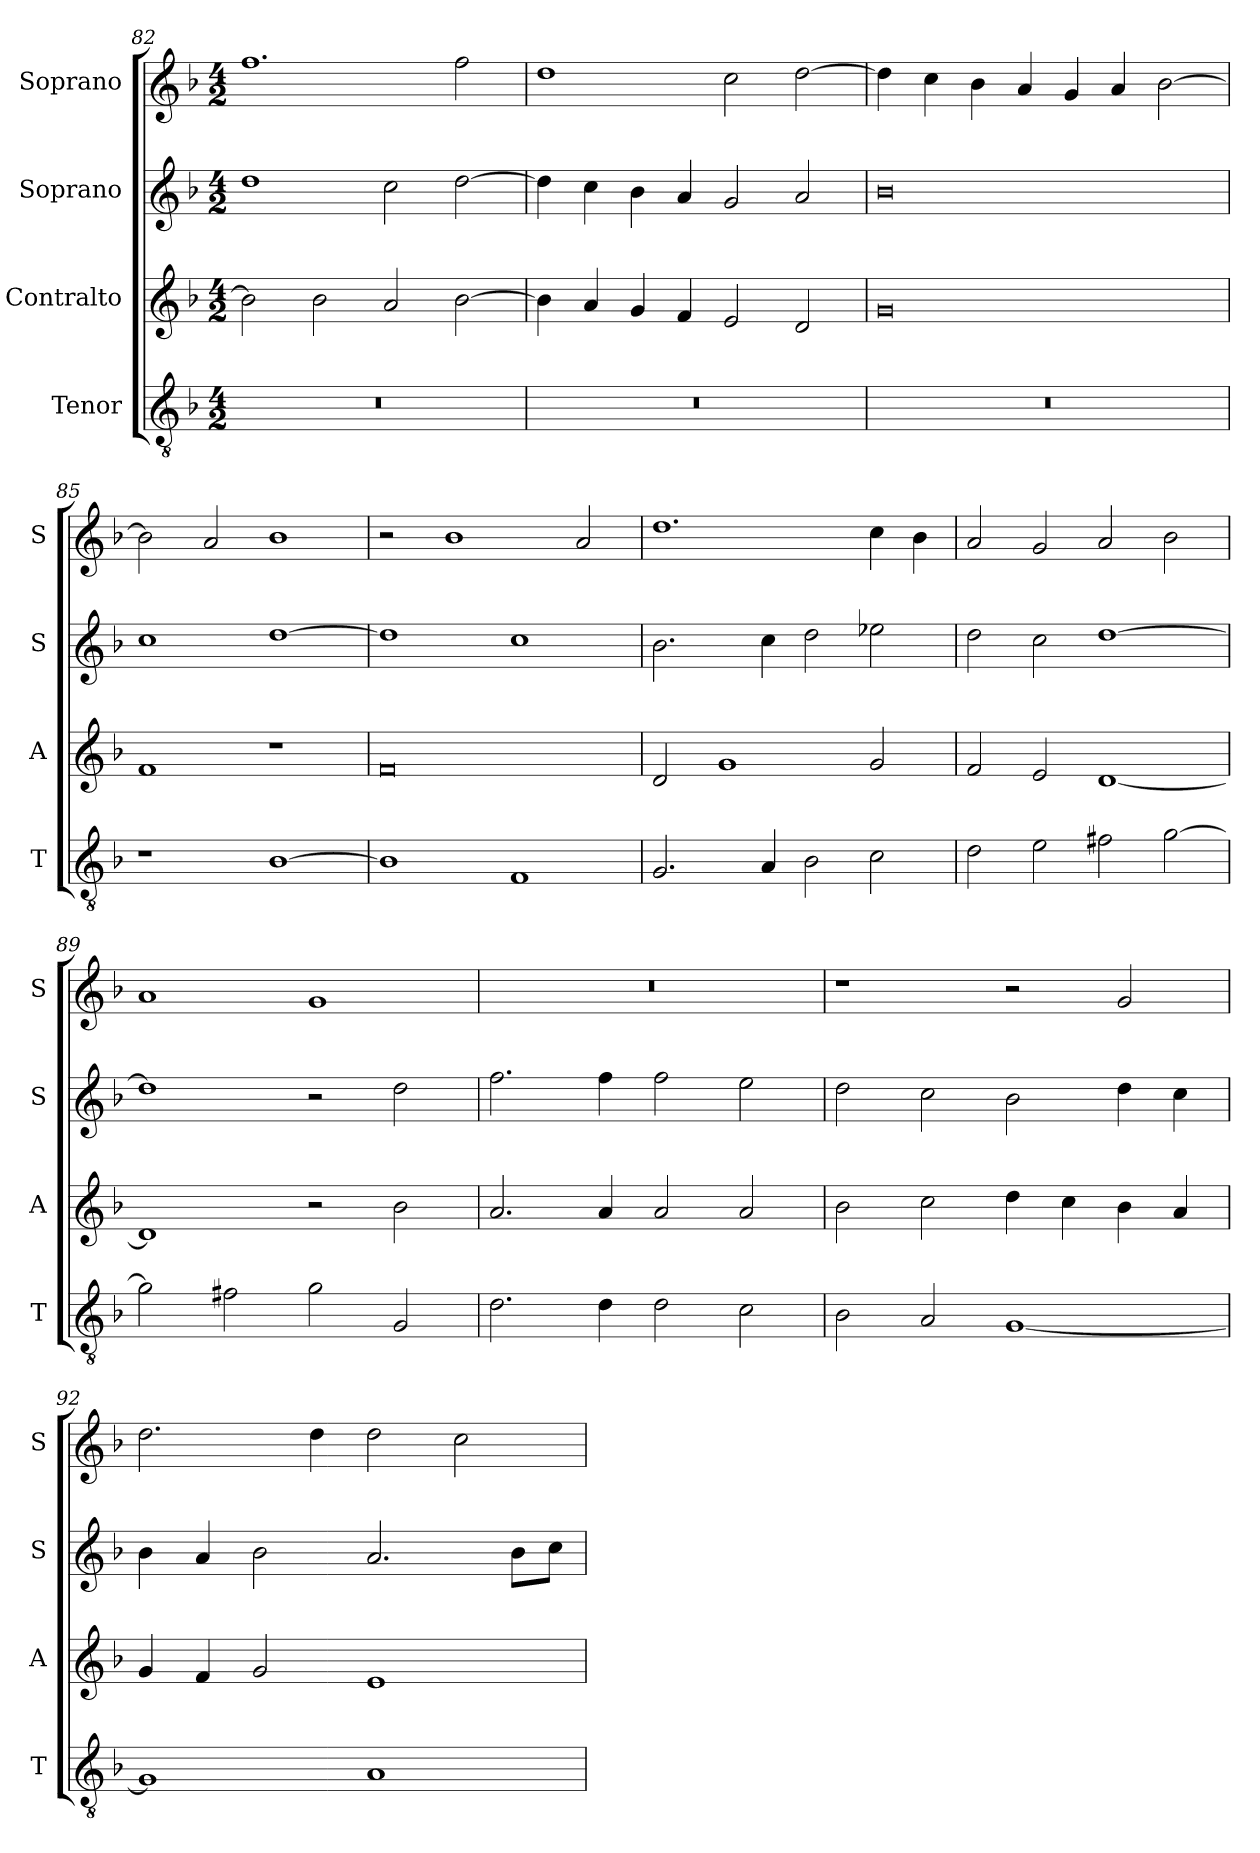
**kern	**kern	**kern	**kern
*part4	*part3	*part2	*part1
*staff4	*staff3	*staff2	*staff1
*I"Tenor	*I"Contralto	*I"Soprano	*I"Soprano
*I'T	*I'A	*I'S	*I'S
*clefGv2	*clefG2	*clefG2	*clefG2
*k[b-]	*k[b-]	*k[b-]	*k[b-]
*G:dor	*G:dor	*G:dor	*G:dor
*M4/2	*M4/2	*M4/2	*M4/2
=82	=82	=82	=82
0r	2b-]	1dd	1.ff
.	2b-	.	.
.	2a	2cc	.
.	[2b-	[2dd	2ff
=83	=83	=83	=83
0r	4b-]	4dd]	1dd
.	4a	4cc	.
.	4g	4b-	.
.	4f	4a	.
.	2e	2g	2cc
.	2d	2a	[2dd
=84	=84	=84	=84
0r	0g	0b-	4dd]
.	.	.	4cc
.	.	.	4b-
.	.	.	4a
.	.	.	4g
.	.	.	4a
.	.	.	[2b-
=85	=85	=85	=85
1r	1f	1cc	2b-]
.	.	.	2a
[1B-	1r	[1dd	1b-
=86	=86	=86	=86
1B-]	0f	1dd]	2r
.	.	.	1b-
1F	.	1cc	.
.	.	.	2a
=87	=87	=87	=87
2.G	2d	2.b-	1.dd
.	1g	.	.
4A	.	4cc	.
2B-	.	2dd	.
2c	2g	2ee-X	4cc
.	.	.	4b-
=88	=88	=88	=88
2d	2f	2dd	2a
2e	2e	2cc	2g
2f#X	[1d	[1dd	2a
[2g	.	.	2b-
=89	=89	=89	=89
2g]	1d]	1dd]	1a
2f#X	.	.	.
2g	2r	2r	1g
2G	2b-	2dd	.
=90	=90	=90	=90
2.d	2.a	2.ff	0r
4d	4a	4ff	.
2d	2a	2ff	.
2c	2a	2ee	.
=91	=91	=91	=91
2B-	2b-	2dd	1r
2A	2cc	2cc	.
[1G	4dd	2b-	2r
.	4cc	.	.
.	4b-	4dd	2g
.	4a	4cc	.
=92	=92	=92	=92
1G]	4g	4b-	2.dd
.	4f	4a	.
.	2g	2b-	.
.	.	.	4dd
1A	1e	2.a	2dd
.	.	.	2cc
.	.	8b-\L	.
.	.	8cc\J	.
=	=	=	=
*-	*-	*-	*-
